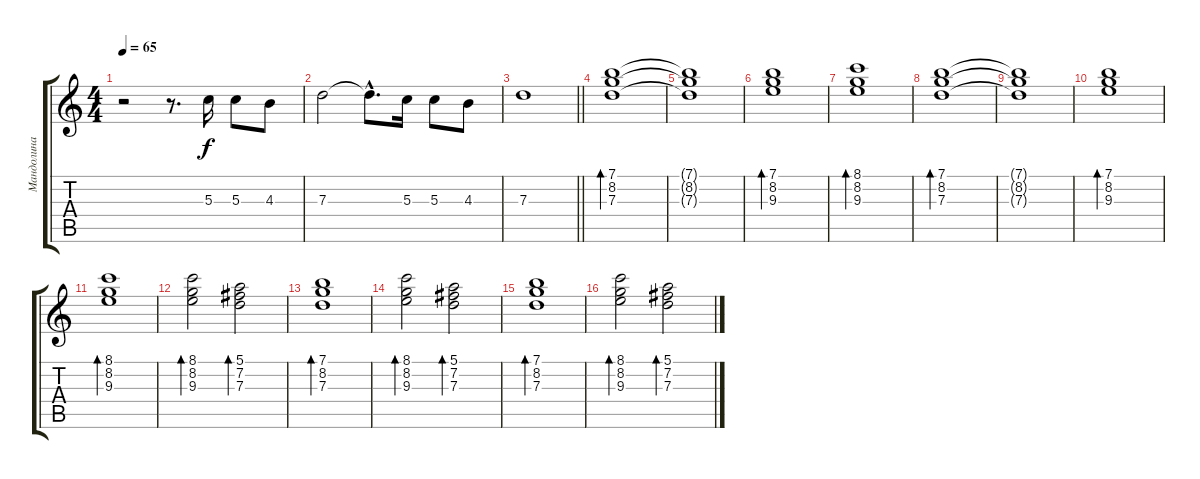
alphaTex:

\track ("Мандолина" "Мандолина") {instrument banjo}
\staff {score tabs}
\tuning (E4 B3 G3 D3 A2 E2) {hide}
\displaytranspose 12
\ts (4 4)
\tempo 65
\clef g2
\ks c
r.2{dy f} r.8{d} 5.3.16 5.3.8 4.3.8 |
7.3.2 7.3{hac t}.8{d} 5.3.16 5.3.8 4.3.8 |
\barLineRight lightlight
7.3.1 |
(7.1 8.2 7.3).1{bd 120} |
(7.1{t} 8.2{t} 7.3{t}).1 |
(7.1 8.2 9.3).1{bd 120} |
(8.1 8.2 9.3).1{bd 120} |
(7.1 8.2 7.3).1{bd 120} |
(7.1{t} 8.2{t} 7.3{t}).1 |
(7.1 8.2 9.3).1{bd 120} |
(8.1 8.2 9.3).1{bd 120} |
(8.1 8.2 9.3).2{bd 120} (5.1 7.2 7.3).2{bd 120} |
(7.1 8.2 7.3).1{bd 120} |
(8.1 8.2 9.3).2{bd 120} (5.1 7.2 7.3).2{bd 120} |
(7.1 8.2 7.3).1{bd 120} |
(8.1 8.2 9.3).2{bd 120} (5.1 7.2 7.3).2{bd 120}
